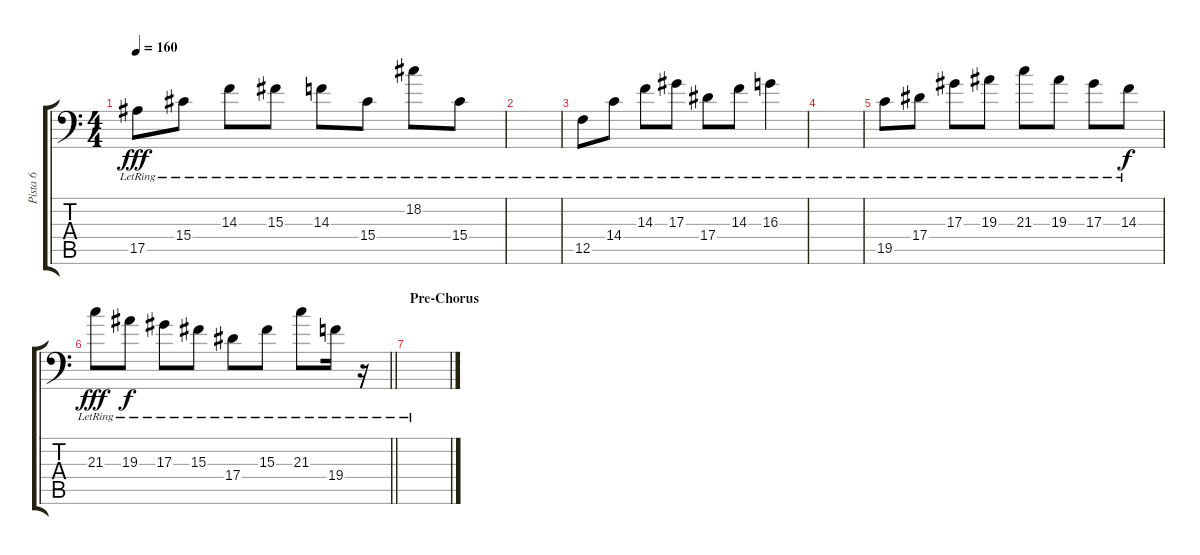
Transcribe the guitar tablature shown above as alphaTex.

\track ("Pista 6" "Pista 6") {instrument brightacousticpiano}
\staff {score tabs}
\tuning (C4 G3 Eb3 Bb2 F2 Bb1) {hide}
\ts (4 4)
\tempo 160
\clef f4
\ks c
17.5{lr}.8{dy fff} 15.4{lr}.8 14.3{lr}.8 15.3{lr}.8 14.3{lr}.8 15.4{lr}.8 18.2{lr}.8 15.4{lr}.8 |
|
12.5{lr}.8 14.4{lr}.8 14.3{lr}.8 17.3{lr}.8 17.4{lr}.8 14.3{lr}.8 16.3{lr}.4 |
|
19.5{lr}.8 17.4{lr}.8 17.3{lr}.8 19.3{lr}.8 21.3{lr}.8 19.3{lr}.8 17.3{lr}.8 14.3{lr}.8{dy f} |
\barLineRight lightlight
21.3{lr}.8{dy fff} 19.3{lr}.8{dy f} 17.3{lr}.8 15.3{lr}.8 17.4{lr}.8 15.3{lr}.8 21.3{lr}.8 19.4{lr}.16 r.16 |
\section ("" "Pre-Chorus ")
